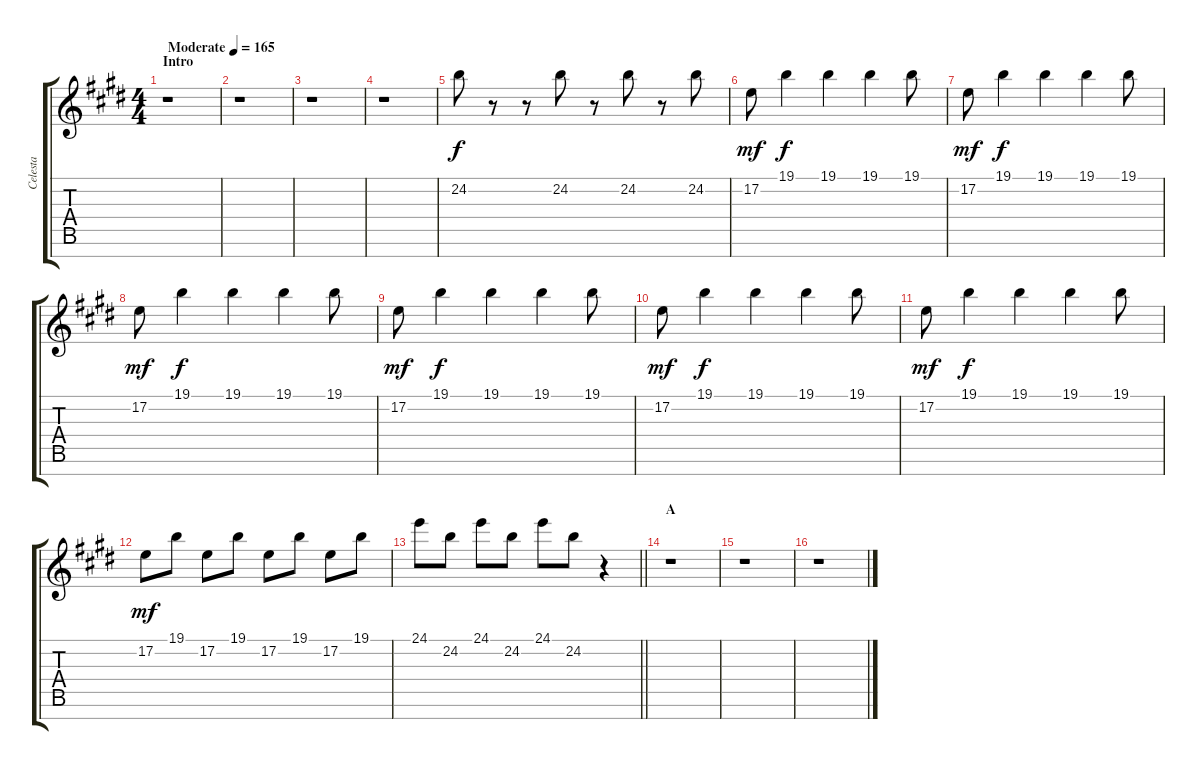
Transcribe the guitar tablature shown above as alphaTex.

\track ("Celesta" "Celesta") {instrument celesta}
\staff {score tabs}
\tuning (E4 B3 G3 D3 A2 E2 B1) {hide}
\ts (4 4)
\section ("" "Intro")
\tempo (165 "Moderate")
\clef g2
\ks e
r.1{dy f instrument celesta} |
r.1 |
r.1 |
r.1 |
24.2.8 r.8 r.8 24.2.8 r.8 24.2.8 r.8 24.2.8 |
17.2.8{dy mf} 19.1.4{dy f} 19.1.4 19.1.4 19.1.8 |
17.2.8{dy mf} 19.1.4{dy f} 19.1.4 19.1.4 19.1.8 |
17.2.8{dy mf} 19.1.4{dy f} 19.1.4 19.1.4 19.1.8 |
17.2.8{dy mf} 19.1.4{dy f} 19.1.4 19.1.4 19.1.8 |
17.2.8{dy mf} 19.1.4{dy f} 19.1.4 19.1.4 19.1.8 |
17.2.8{dy mf} 19.1.4{dy f} 19.1.4 19.1.4 19.1.8 |
17.2.8{dy mf} 19.1.8 17.2.8 19.1.8 17.2.8 19.1.8 17.2.8 19.1.8 |
\barLineRight lightlight
24.1.8 24.2.8 24.1.8 24.2.8 24.1.8 24.2.8 r.4 |
\section ("" "A")
r.1 |
r.1 |
r.1
